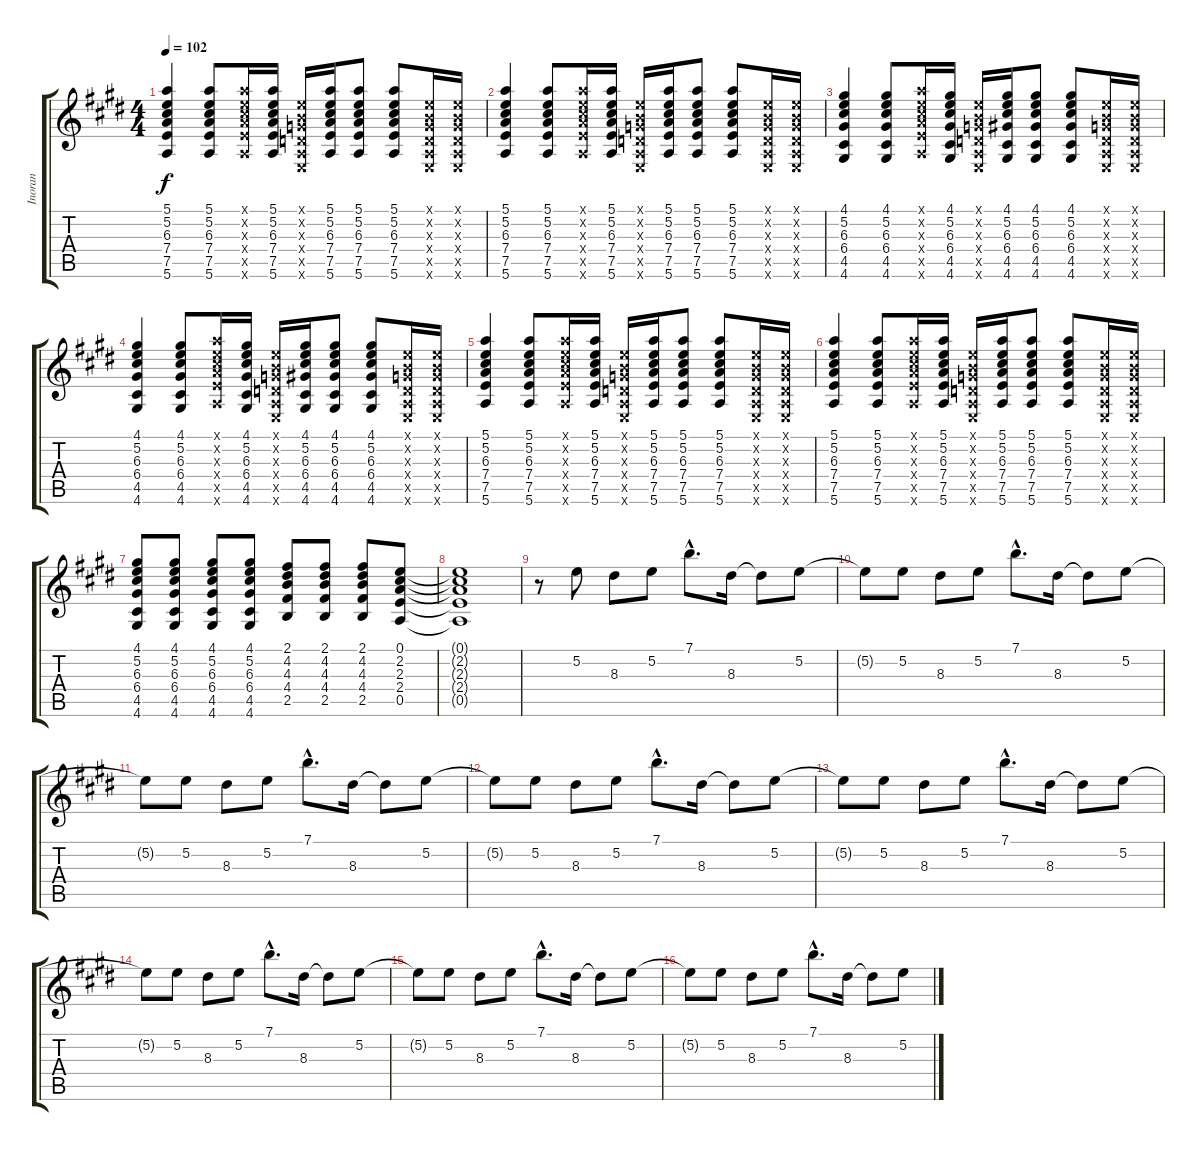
\track ("Inoran" "Inoran") {instrument electricguitarclean}
\staff {score tabs}
\tuning (E4 B3 G3 D3 A2 E2) {hide}
\ts (4 4)
\tempo 102
\clef g2
\ks e
(5.1 5.2 6.3 7.4 7.5 5.6).4{dy f volume 12 instrument distortionguitar} (5.1 5.2 6.3 7.4 7.5 5.6).8 (5.1{x} 5.2{x} 6.3{x} 7.4{x} 7.5{x} 5.6{x}).16 (5.1 5.2 6.3 7.4 7.5 5.6).16 (0.1{x} 0.2{x} 0.3{x} 0.4{x} 0.5{x} 0.6{x}).16 (5.1 5.2 6.3 7.4 7.5 5.6).16 (5.1 5.2 6.3 7.4 7.5 5.6).8 (5.1 5.2 6.3 7.4 7.5 5.6).8 (0.1{x} 0.2{x} 0.3{x} 0.4{x} 0.5{x} 0.6{x}).16 (0.1{x} 0.2{x} 0.3{x} 0.4{x} 0.5{x} 0.6{x}).16 |
(5.1 5.2 6.3 7.4 7.5 5.6).4 (5.1 5.2 6.3 7.4 7.5 5.6).8 (5.1{x} 5.2{x} 6.3{x} 7.4{x} 7.5{x} 5.6{x}).16 (5.1 5.2 6.3 7.4 7.5 5.6).16 (0.1{x} 0.2{x} 0.3{x} 0.4{x} 0.5{x} 0.6{x}).16 (5.1 5.2 6.3 7.4 7.5 5.6).16 (5.1 5.2 6.3 7.4 7.5 5.6).8 (5.1 5.2 6.3 7.4 7.5 5.6).8 (0.1{x} 0.2{x} 0.3{x} 0.4{x} 0.5{x} 0.6{x}).16 (0.1{x} 0.2{x} 0.3{x} 0.4{x} 0.5{x} 0.6{x}).16 |
(4.1 5.2 6.3 6.4 4.5 4.6).4 (4.1 5.2 6.3 6.4 4.5 4.6).8 (5.1{x} 5.2{x} 6.3{x} 7.4{x} 7.5{x} 5.6{x}).16 (4.1 5.2 6.3 6.4 4.5 4.6).16 (0.1{x} 0.2{x} 0.3{x} 0.4{x} 0.5{x} 0.6{x}).16 (4.1 5.2 6.3 6.4 4.5 4.6).16 (4.1 5.2 6.3 6.4 4.5 4.6).8 (4.1 5.2 6.3 6.4 4.5 4.6).8 (0.1{x} 0.2{x} 0.3{x} 0.4{x} 0.5{x} 0.6{x}).16 (0.1{x} 0.2{x} 0.3{x} 0.4{x} 0.5{x} 0.6{x}).16 |
(4.1 5.2 6.3 6.4 4.5 4.6).4 (4.1 5.2 6.3 6.4 4.5 4.6).8 (5.1{x} 5.2{x} 6.3{x} 7.4{x} 7.5{x} 5.6{x}).16 (4.1 5.2 6.3 6.4 4.5 4.6).16 (0.1{x} 0.2{x} 0.3{x} 0.4{x} 0.5{x} 0.6{x}).16 (4.1 5.2 6.3 6.4 4.5 4.6).16 (4.1 5.2 6.3 6.4 4.5 4.6).8 (4.1 5.2 6.3 6.4 4.5 4.6).8 (0.1{x} 0.2{x} 0.3{x} 0.4{x} 0.5{x} 0.6{x}).16 (0.1{x} 0.2{x} 0.3{x} 0.4{x} 0.5{x} 0.6{x}).16 |
(5.1 5.2 6.3 7.4 7.5 5.6).4 (5.1 5.2 6.3 7.4 7.5 5.6).8 (5.1{x} 5.2{x} 6.3{x} 7.4{x} 7.5{x} 5.6{x}).16 (5.1 5.2 6.3 7.4 7.5 5.6).16 (0.1{x} 0.2{x} 0.3{x} 0.4{x} 0.5{x} 0.6{x}).16 (5.1 5.2 6.3 7.4 7.5 5.6).16 (5.1 5.2 6.3 7.4 7.5 5.6).8 (5.1 5.2 6.3 7.4 7.5 5.6).8 (0.1{x} 0.2{x} 0.3{x} 0.4{x} 0.5{x} 0.6{x}).16 (0.1{x} 0.2{x} 0.3{x} 0.4{x} 0.5{x} 0.6{x}).16 |
(5.1 5.2 6.3 7.4 7.5 5.6).4 (5.1 5.2 6.3 7.4 7.5 5.6).8 (5.1{x} 5.2{x} 6.3{x} 7.4{x} 7.5{x} 5.6{x}).16 (5.1 5.2 6.3 7.4 7.5 5.6).16 (0.1{x} 0.2{x} 0.3{x} 0.4{x} 0.5{x} 0.6{x}).16 (5.1 5.2 6.3 7.4 7.5 5.6).16 (5.1 5.2 6.3 7.4 7.5 5.6).8 (5.1 5.2 6.3 7.4 7.5 5.6).8 (0.1{x} 0.2{x} 0.3{x} 0.4{x} 0.5{x} 0.6{x}).16 (0.1{x} 0.2{x} 0.3{x} 0.4{x} 0.5{x} 0.6{x}).16 |
(4.1 5.2 6.3 6.4 4.5 4.6).8 (4.1 5.2 6.3 6.4 4.5 4.6).8 (4.1 5.2 6.3 6.4 4.5 4.6).8 (4.1 5.2 6.3 6.4 4.5 4.6).8 (2.1 4.2 4.3 4.4 2.5).8 (2.1 4.2 4.3 4.4 2.5).8 (2.1 4.2 4.3 4.4 2.5).8 (0.1 2.2 2.3 2.4 0.5).8 |
(0.1{t} 2.2{t} 2.3{t} 2.4{t} 0.5{t}).1 |
r.8 5.2.8 8.3.8 5.2.8 7.1{hac}.8{d} 8.3.16 8.3{t}.8 5.2.8 |
5.2{t}.8 5.2.8 8.3.8 5.2.8 7.1{hac}.8{d} 8.3.16 8.3{t}.8 5.2.8 |
5.2{t}.8 5.2.8 8.3.8 5.2.8 7.1{hac}.8{d} 8.3.16 8.3{t}.8 5.2.8 |
5.2{t}.8 5.2.8 8.3.8 5.2.8 7.1{hac}.8{d} 8.3.16 8.3{t}.8 5.2.8 |
5.2{t}.8 5.2.8 8.3.8 5.2.8 7.1{hac}.8{d} 8.3.16 8.3{t}.8 5.2.8 |
5.2{t}.8 5.2.8 8.3.8 5.2.8 7.1{hac}.8{d} 8.3.16 8.3{t}.8 5.2.8 |
5.2{t}.8 5.2.8 8.3.8 5.2.8 7.1{hac}.8{d} 8.3.16 8.3{t}.8 5.2.8 |
5.2{t}.8 5.2.8 8.3.8 5.2.8 7.1{hac}.8{d} 8.3.16 8.3{t}.8 5.2.8
